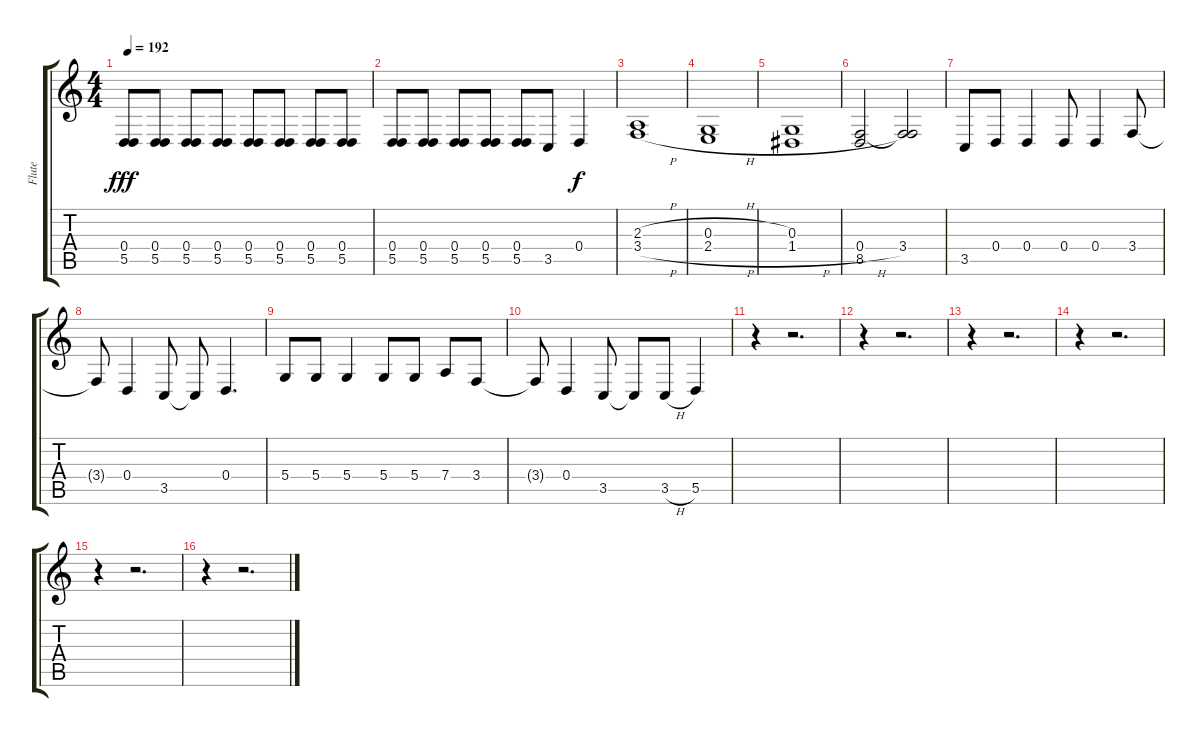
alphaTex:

\track ("Flute" "Flute") {instrument flute}
\staff {score tabs}
\tuning (E4 B3 G3 D3 A2 E2) {hide}
\ts (4 4)
\tempo 192
\clef g2
\ks c
(0.4 5.5).8{dy fff} (0.4 5.5).8 (0.4 5.5).8 (0.4 5.5).8 (0.4 5.5).8 (0.4 5.5).8 (0.4 5.5).8 (0.4 5.5).8 |
(0.4 5.5).8 (0.4 5.5).8 (0.4 5.5).8 (0.4 5.5).8 (0.4 5.5).8 3.5.8 0.4.4{dy f} |
(2.3{h} 3.4{h}).1 |
(0.3{h} 2.4{h}).1 |
(0.3 1.4{h}).1 |
(0.4{h} 8.5).2 (3.4 8.5{t}).2 |
3.5.8 0.4.8 0.4.4 0.4.8 0.4.4 3.4.8 |
3.4{t}.8 0.4.4 3.5.8 3.5{t}.8 0.4.4{d} |
5.4.8 5.4.8 5.4.4 5.4.8 5.4.8 7.4.8 3.4.8 |
3.4{t}.8 0.4.4 3.5.8 3.5{t}.8 3.5{h}.8 5.5.4 |
r.4 r.2{d} |
r.4 r.2{d} |
r.4 r.2{d} |
r.4 r.2{d} |
r.4 r.2{d} |
r.4 r.2{d}
